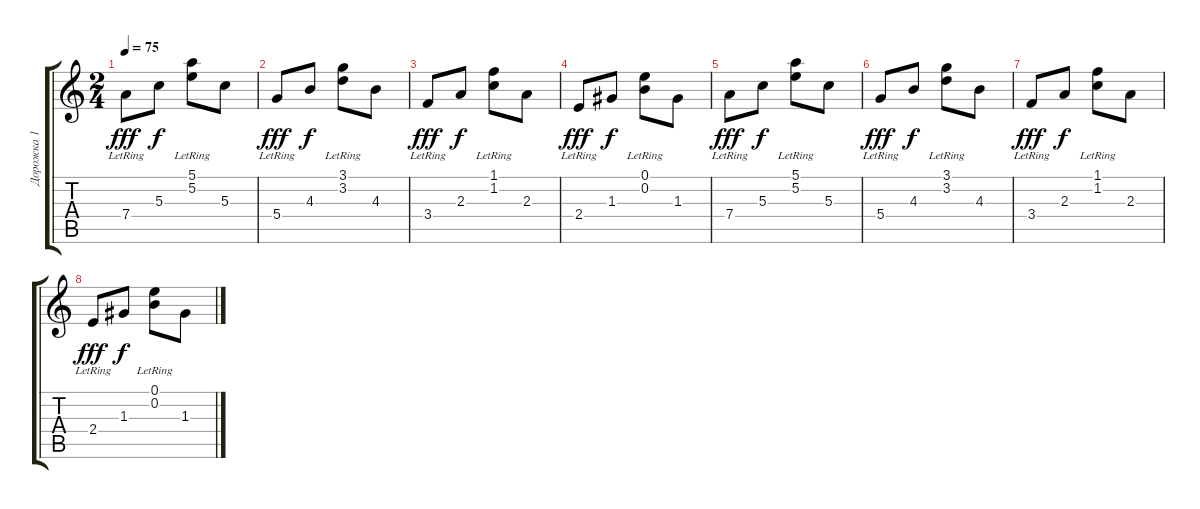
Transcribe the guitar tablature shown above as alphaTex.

\track ("Дорожка 1" "Дорожка 1") {instrument acousticguitarsteel}
\staff {score tabs}
\tuning (E4 B3 G3 D3 A2 E2) {hide}
\ts (2 4)
\tempo 75
\clef g2
\ks c
7.4{lr}.8{dy fff} 5.3.8{dy f} (5.1{lr} 5.2).8 5.3.8 |
5.4{lr}.8{dy fff} 4.3.8{dy f} (3.1{lr} 3.2).8 4.3.8 |
3.4{lr}.8{dy fff} 2.3.8{dy f} (1.1{lr} 1.2).8 2.3.8 |
2.4{lr}.8{dy fff} 1.3.8{dy f} (0.1{lr} 0.2).8 1.3.8 |
7.4{lr}.8{dy fff} 5.3.8{dy f} (5.1{lr} 5.2).8 5.3.8 |
5.4{lr}.8{dy fff} 4.3.8{dy f} (3.1{lr} 3.2).8 4.3.8 |
3.4{lr}.8{dy fff} 2.3.8{dy f} (1.1{lr} 1.2).8 2.3.8 |
2.4{lr}.8{dy fff} 1.3.8{dy f} (0.1{lr} 0.2).8 1.3.8
